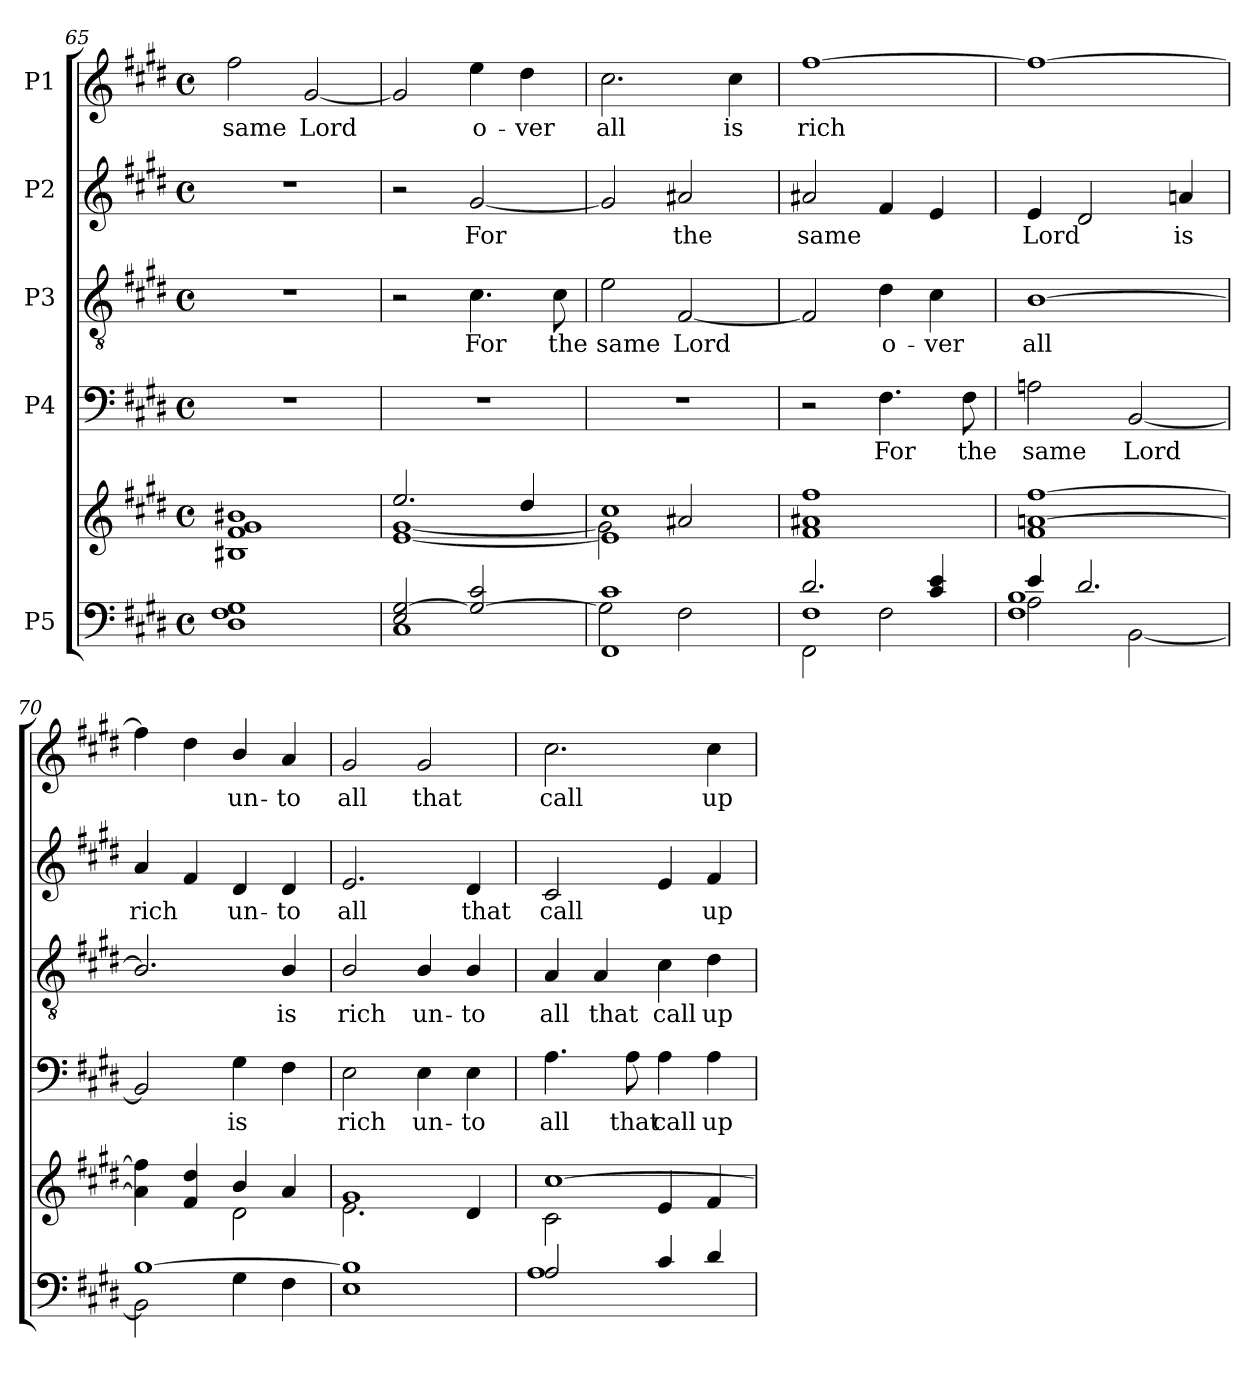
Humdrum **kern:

**kern	**kern	**kern	**text	**kern	**text	**kern	**text	**kern	**text
*part5	*part5	*part4	*part4	*part3	*part3	*part2	*part2	*part1	*part1
*staff6	*staff5	*staff4	*staff4	*staff3	*staff3	*staff2	*staff2	*staff1	*staff1
*I"P5	*	*I"P4	*	*I"P3	*	*I"P2	*	*I"P1	*
*clefF4	*clefG2	*clefF4	*	*clefGv2	*	*clefG2	*	*clefG2	*
*	*	*	*	*ITrd7c12	*	*	*	*	*
*k[f#c#g#d#]	*k[f#c#g#d#]	*k[f#c#g#d#]	*	*k[f#c#g#d#]	*	*k[f#c#g#d#]	*	*k[f#c#g#d#]	*
*E:	*E:	*E:	*	*E:	*	*E:	*	*E:	*
*M4/4	*M4/4	*M4/4	*	*M4/4	*	*M4/4	*	*M4/4	*
*met(c)	*met(c)	*met(c)	*	*met(c)	*	*met(c)	*	*met(c)	*
=65	=65	=65	=65	=65	=65	=65	=65	=65	=65
!	!	!	!	!	!	!	!	!	!LO:LY:b:color=#000000
1D#i 1F#i 1G#i	1B#Xi 1f#i 1g#i 1b#Xi	1r	.	1r	.	1r	.	2ff#i\	same
!	!	!	!	!	!	!	!	!	!LO:LY:b:color=#000000
.	.	.	.	.	.	.	.	[2g#i/	Lord
=66	=66	=66	=66	=66	=66	=66	=66	=66	=66
*^	*^	*	*	*	*	*	*	*	*
2Ei/ [2G#i	1C#i	2.eei/	[1ei [1g#i	1r	.	2r	.	2r	.	2g#i/]	.
!	!	!	!	!	!	!	!LO:LY:b:color=#000000	!	!	!	!
!	!	!	!	!	!	!	!	!	!LO:LY:b:color=#000000	!	!
!	!	!	!	!	!	!	!	!	!	!	!LO:LY:b:color=#000000
2G#i/_ 2c#i	.	.	.	.	.	4.C#i\	For	[2g#i/	For	4eei\	o-
!	!	!	!	!	!	!	!	!	!	!	!LO:LY:b:color=#000000
.	.	4dd#i/	.	.	.	.	.	.	.	4dd#i\	-ver
!	!	!	!	!	!	!	!LO:LY:b:color=#000000	!	!	!	!
.	.	.	.	.	.	8C#i\	the	.	.	.	.
=67	=67	=67	=67	=67	=67	=67	=67	=67	=67	=67	=67
!	!	!	!	!	!	!	!LO:LY:b:color=#000000	!	!	!	!
!	!	!	!	!	!	!	!	!	!	!	!LO:LY:b:color=#000000
1FF#i 1c#i	2G#i\]	1ei] 1cc#i	2g#i\]	1r	.	2Ei\	same	2g#i/]	.	2.cc#i\	all
!	!	!	!	!	!	!	!LO:LY:b:color=#000000	!	!	!	!
!	!	!	!	!	!	!	!	!	!LO:LY:b:color=#000000	!	!
.	2F#i\	.	2a#Xi/	.	.	[2FF#i/	Lord	2a#Xi/	the	.	.
!	!	!	!	!	!	!	!	!	!	!	!LO:LY:b:color=#000000
.	.	.	.	.	.	.	.	.	.	4cc#i\	is
*	*	*v	*v	*	*	*	*	*	*	*	*
=68	=68	=68	=68	=68	=68	=68	=68	=68	=68	=68
*	*^	*	*	*	*	*	*	*	*	*
!	!	!	!	!	!	!	!	!	!LO:LY:b:color=#000000	!	!
!	!	!	!	!	!	!	!	!	!	!	!LO:LY:b:color=#000000
2.d#i/	2FF#i\	1F#i	1f#i 1a#Xi 1ff#i	2r	.	2FF#i/]	.	2a#Xi/	same	[1ff#i	rich
!	!	!	!	!	!LO:LY:b:color=#000000	!	!	!	!	!	!
!	!	!	!	!	!	!	!LO:LY:b:color=#000000	!	!	!	!
.	2F#i\	.	.	4.F#i\	For	4D#i\	o-	4f#i/	.	.	.
!	!	!	!	!	!	!	!LO:LY:b:color=#000000	!	!	!	!
4c#i/ 4ei	.	.	.	.	.	4C#i\	-ver	4ei/	.	.	.
!	!	!	!	!	!LO:LY:b:color=#000000	!	!	!	!	!	!
.	.	.	.	8F#i\	the	.	.	.	.	.	.
!!LO:LB:g=z
=69	=69	=69	=69	=69	=69	=69	=69	=69	=69	=69	=69
!	!	!	!	!	!LO:LY:b:color=#000000	!	!	!	!	!	!
!	!	!	!	!	!	!	!LO:LY:b:color=#000000	!	!	!	!
!	!	!	!	!	!	!	!	!	!LO:LY:b:color=#000000	!	!
4ei/	2Ai\	1F#i 1Bi	1f#i [1ani [1ff#i	2Ani\	same	[1BBi	all	4ei/	Lord	1ff#i_	.
2.d#i/	.	.	.	.	.	.	.	2d#i/	.	.	.
!	!	!	!	!	!LO:LY:b:color=#000000	!	!	!	!	!	!
.	[2BBi\	.	.	[2BBi/	Lord	.	.	.	.	.	.
!	!	!	!	!	!	!	!	!	!LO:LY:b:color=#000000	!	!
.	.	.	.	.	.	.	.	4ani/	is	.	.
*	*v	*v	*	*	*	*	*	*	*	*	*
=70	=70	=70	=70	=70	=70	=70	=70	=70	=70	=70
*	*	*^	*	*	*	*	*	*	*	*
!	!	!	!	!	!	!	!	!	!LO:LY:b:color=#000000	!	!
[1Bi	2BBi\]	4ai\] 4ff#i]	2ryy	2BBi/]	.	2.BBi/]	.	4ai/	rich	4ff#i\]	.
.	.	4f#i/ 4dd#i	.	.	.	.	.	4f#i/	.	4dd#i\	.
!	!	!	!	!	!LO:LY:b:color=#000000	!	!	!	!	!	!
!	!	!	!	!	!	!	!	!	!LO:LY:b:color=#000000	!	!
!	!	!	!	!	!	!	!	!	!	!	!LO:LY:b:color=#000000
.	4G#i\	4bi/	2d#i\	4G#i\	is	.	.	4d#i/	un-	4bi/	un-
!	!	!	!	!	!	!	!LO:LY:b:color=#000000	!	!	!	!
!	!	!	!	!	!	!	!	!	!LO:LY:b:color=#000000	!	!
!	!	!	!	!	!	!	!	!	!	!	!LO:LY:b:color=#000000
.	4F#i\	4ai/	.	4F#i\	.	4BBi/	is	4d#i/	-to	4ai/	-to
*v	*v	*	*	*	*	*	*	*	*	*	*
=71	=71	=71	=71	=71	=71	=71	=71	=71	=71	=71
*^	*	*	*	*	*	*	*	*	*	*
!	!	!	!	!	!LO:LY:b:color=#000000	!	!	!	!	!	!
*v	*v	*	*	*	*	*	*	*	*	*	*
*^	*	*	*	*	*	*	*	*	*	*
!	!	!	!	!	!	!	!LO:LY:b:color=#000000	!	!	!	!
*v	*v	*	*	*	*	*	*	*	*	*	*
*^	*	*	*	*	*	*	*	*	*	*
!	!	!	!	!	!	!	!	!	!LO:LY:b:color=#000000	!	!
*v	*v	*	*	*	*	*	*	*	*	*	*
*^	*	*	*	*	*	*	*	*	*	*
!	!	!	!	!	!	!	!	!	!	!	!LO:LY:b:color=#000000
*v	*v	*	*	*	*	*	*	*	*	*	*
1Ei 1Bi]	1g#i	2.ei\	2Ei\	rich	2BBi/	rich	2.ei/	all	2g#i/	all
!	!	!	!	!LO:LY:b:color=#000000	!	!	!	!	!	!
!	!	!	!	!	!	!LO:LY:b:color=#000000	!	!	!	!
!	!	!	!	!	!	!	!	!	!	!LO:LY:b:color=#000000
.	.	.	4Ei\	un-	4BBi/	un-	.	.	2g#i/	that
!	!	!	!	!LO:LY:b:color=#000000	!	!	!	!	!	!
!	!	!	!	!	!	!LO:LY:b:color=#000000	!	!	!	!
!	!	!	!	!	!	!	!	!LO:LY:b:color=#000000	!	!
.	.	4d#i/	4Ei\	-to	4BBi/	-to	4d#i/	that	.	.
=72	=72	=72	=72	=72	=72	=72	=72	=72	=72	=72
*^	*	*	*	*	*	*	*	*	*	*
!	!	!	!	!	!LO:LY:b:color=#000000	!	!	!	!	!	!
!	!	!	!	!	!	!	!LO:LY:b:color=#000000	!	!	!	!
!	!	!	!	!	!	!	!	!	!LO:LY:b:color=#000000	!	!
!	!	!	!	!	!	!	!	!	!	!	!LO:LY:b:color=#000000
2Ai/	1Ai	[1cc#i	2c#i\	4.Ai\	all	4AAi/	all	2c#i/	call	2.cc#i\	call
!	!	!	!	!	!	!	!LO:LY:b:color=#000000	!	!	!	!
.	.	.	.	.	.	4AAi/	that	.	.	.	.
!	!	!	!	!	!LO:LY:b:color=#000000	!	!	!	!	!	!
.	.	.	.	8Ai\	that	.	.	.	.	.	.
!	!	!	!	!	!LO:LY:b:color=#000000	!	!	!	!	!	!
!	!	!	!	!	!	!	!LO:LY:b:color=#000000	!	!	!	!
4c#i/	.	.	4ei/	4Ai\	call	4C#i\	call	4ei/	.	.	.
!	!	!	!	!	!LO:LY:b:color=#000000	!	!	!	!	!	!
!	!	!	!	!	!	!	!LO:LY:b:color=#000000	!	!	!	!
!	!	!	!	!	!	!	!	!	!LO:LY:b:color=#000000	!	!
!	!	!	!	!	!	!	!	!	!	!	!LO:LY:b:color=#000000
4d#i/	.	.	4f#i/	4Ai\	up-	4D#i\	up-	4f#i/	up-	4cc#i\	up-
*v	*v	*	*	*	*	*	*	*	*	*	*
*	*v	*v	*	*	*	*	*	*	*	*
=	=	=	=	=	=	=	=	=	=
*-	*-	*-	*-	*-	*-	*-	*-	*-	*-
